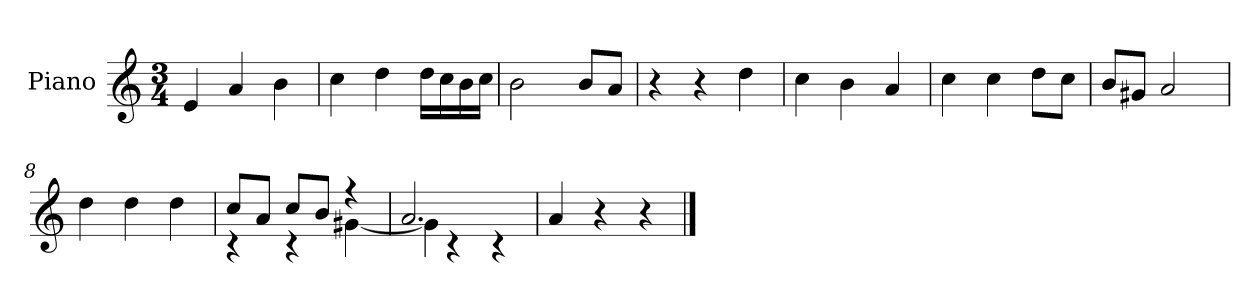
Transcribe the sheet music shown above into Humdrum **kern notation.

**kern
*part1
*staff1
*I"Piano
*I'P-no
*clefG2
*k[]
*M3/4
*MM178
=1
4e/
4a/
4b\
=2
4cc\
4dd\
16dd\LL
16cc\
16b\
16cc\JJ
=3
2b\
8b/L
8a/J
=4
4r
4r
4dd\
=5
4cc\
4b\
4a/
=6
4cc\
4cc\
8dd\L
8cc\J
=7
8b/L
8g#X/J
2a/
=8
4dd\
4dd\
4dd\
=9
*^
8cc/L	4r
8a/J	.
8cc/L	4r
8b/J	.
4r	[4g#X\
!!LO:LB:g=z	!!
=10	=10
2.a/	4g#\]
.	4r
.	4r
*v	*v
=11
4a/
4r
4r
==
*-
